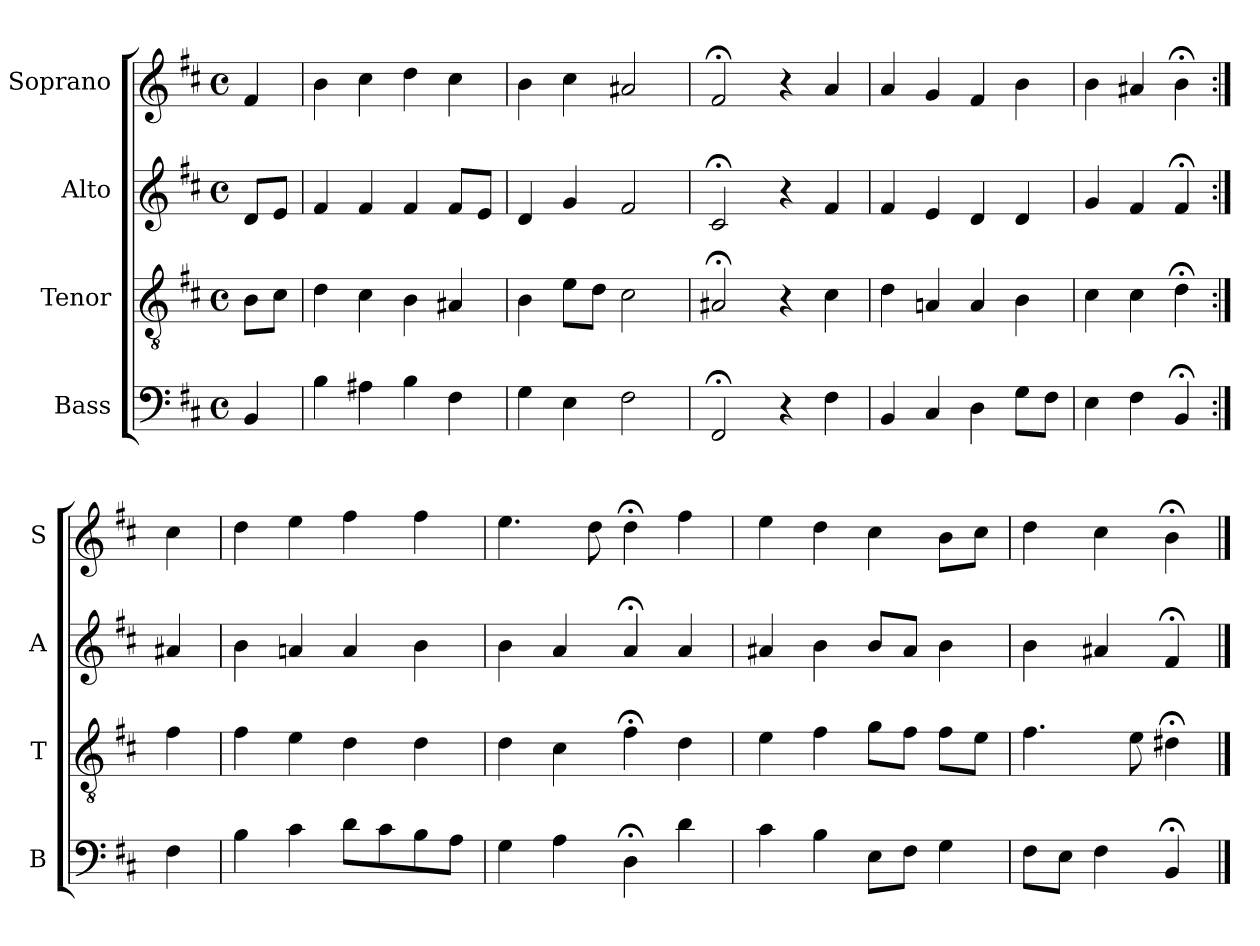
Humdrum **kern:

**kern	**kern	**kern	**kern
*part4	*part3	*part2	*part1
*staff4	*staff3	*staff2	*staff1
*I"Bass	*I"Tenor	*I"Alto	*I"Soprano
*I'B	*I'T	*I'A	*I'S
*clefF4	*clefGv2	*clefG2	*clefG2
*k[f#c#]	*k[f#c#]	*k[f#c#]	*k[f#c#]
*b:	*b:	*b:	*b:
*M4/4	*M4/4	*M4/4	*M4/4
*met(c)	*met(c)	*met(c)	*met(c)
*MM100	*MM100	*MM100	*MM100
=	=	=	=
4BB	8BL	8dL	4f#
.	8c#J	8eJ	.
=1	=1	=1	=1
4B	4d	4f#	4b
4A#X	4c#	4f#	4cc#
4B	4B	4f#	4dd
4F#	4A#X	8f#L	4cc#
.	.	8eJ	.
=2	=2	=2	=2
4G	4B	4d	4b
4E	8eL	4g	4cc#
.	8dJ	.	.
2F#	2c#	2f#	2a#X
=3	=3	=3	=3
2FF#;<	2A#X;<	2c#;<	2f#;<
4r	4r	4r	4r
4F#	4c#	4f#	4a
=4	=4	=4	=4
4BB	4d	4f#	4a
4C#i	4Ani	4ei	4gi
4D	4A	4d	4f#
8GL	4B	4d	4b
8F#J	.	.	.
=5	=5	=5	=5
4E	4c#	4g	4b
4F#	4c#	4f#	4a#X
4BB;<	4d;<	4f#;<	4b;<
=:|!	=:|!	=:|!	=:|!
4F#	4f#	4a#X	4cc#
=6	=6	=6	=6
4B	4f#	4b	4dd
4c#	4e	4an	4ee
8dL	4d	4a	4ff#
8c#	.	.	.
8B	4d	4b	4ff#
8AJ	.	.	.
=7	=7	=7	=7
4G	4d	4b	4.ee
4A	4c#	4a	.
.	.	.	8dd
4D;<	4f#;<	4a;<	4dd;<
4d	4d	4a	4ff#
=8	=8	=8	=8
4c#	4e	4a#X	4ee
4B	4f#	4b	4dd
8EL	8gL	8bL	4cc#
8F#J	8f#J	8a#J	.
4G	8f#L	4b	8bL
.	8eJ	.	8cc#J
=9	=9	=9	=9
8F#L	4.f#	4b	4dd
8EJ	.	.	.
4F#	.	4a#X	4cc#
.	8e	.	.
4BB;<	4d#X;<	4f#;<	4b;<
==	==	==	==
*-	*-	*-	*-
